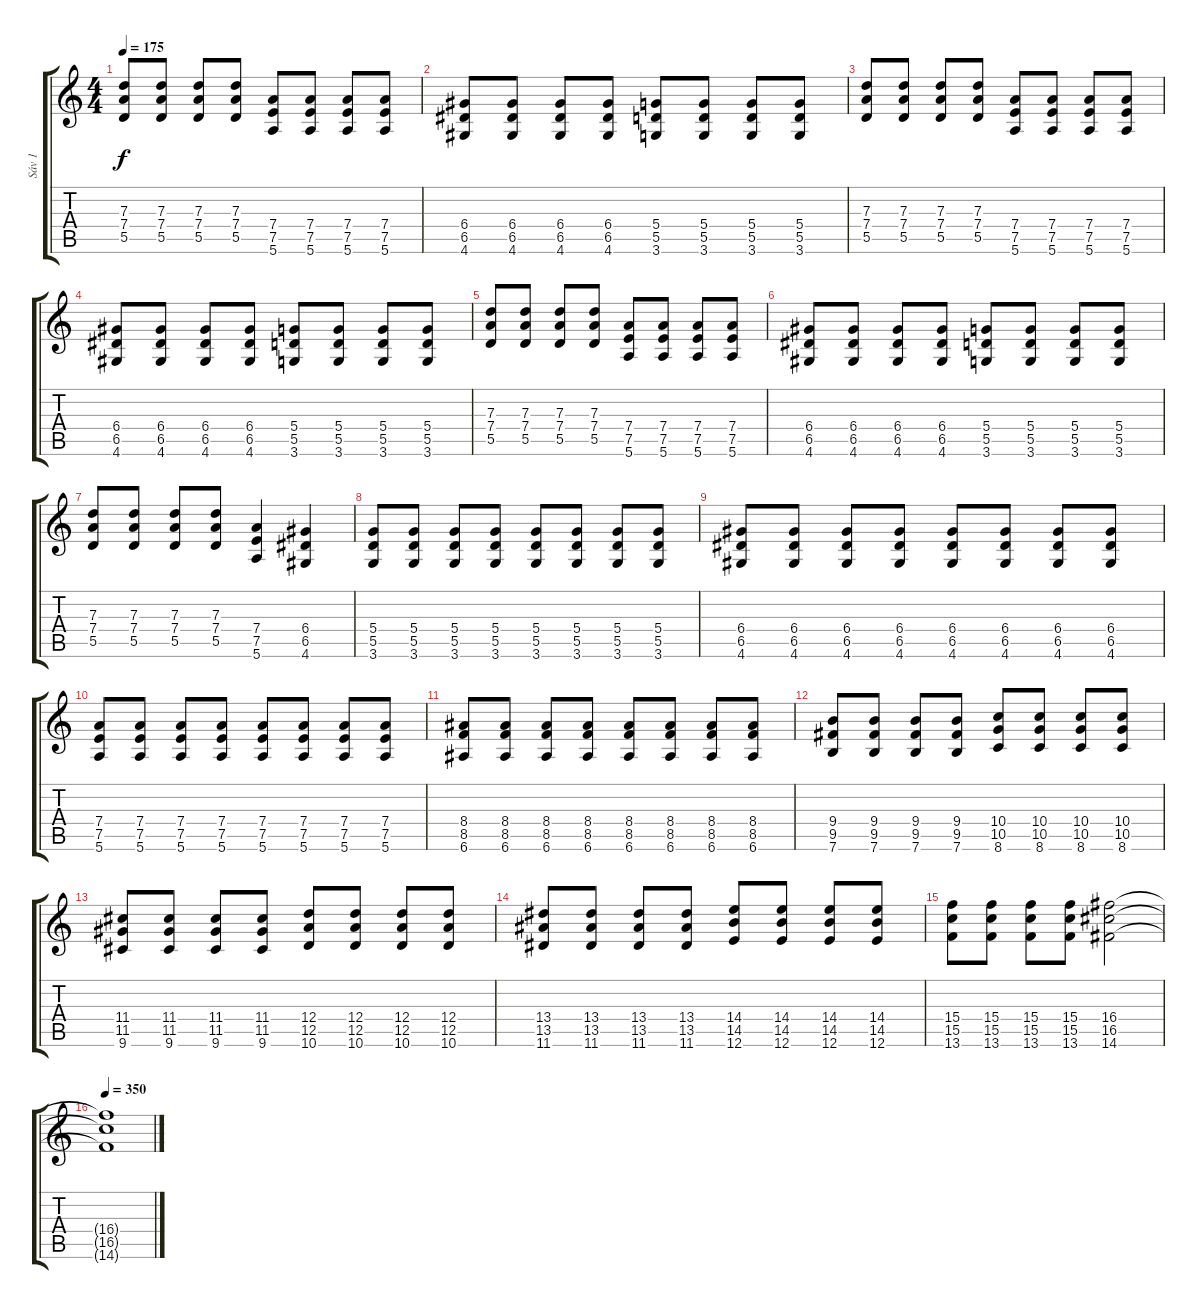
\track ("Sáv 1" "Sáv 1") {instrument distortionguitar}
\staff {score tabs}
\tuning (E4 B3 G3 D3 A2 E2) {hide}
\ts (4 4)
\tempo 175
\clef g2
\ks c
(7.3 7.4 5.5).8{dy f} (7.3 7.4 5.5).8 (7.3 7.4 5.5).8 (7.3 7.4 5.5).8 (7.4 7.5 5.6).8 (7.4 7.5 5.6).8 (7.4 7.5 5.6).8 (7.4 7.5 5.6).8 |
(6.4 6.5 4.6).8 (6.4 6.5 4.6).8 (6.4 6.5 4.6).8 (6.4 6.5 4.6).8 (5.4 5.5 3.6).8 (5.4 5.5 3.6).8 (5.4 5.5 3.6).8 (5.4 5.5 3.6).8 |
(7.3 7.4 5.5).8 (7.3 7.4 5.5).8 (7.3 7.4 5.5).8 (7.3 7.4 5.5).8 (7.4 7.5 5.6).8 (7.4 7.5 5.6).8 (7.4 7.5 5.6).8 (7.4 7.5 5.6).8 |
(6.4 6.5 4.6).8 (6.4 6.5 4.6).8 (6.4 6.5 4.6).8 (6.4 6.5 4.6).8 (5.4 5.5 3.6).8 (5.4 5.5 3.6).8 (5.4 5.5 3.6).8 (5.4 5.5 3.6).8 |
(7.3 7.4 5.5).8 (7.3 7.4 5.5).8 (7.3 7.4 5.5).8 (7.3 7.4 5.5).8 (7.4 7.5 5.6).8 (7.4 7.5 5.6).8 (7.4 7.5 5.6).8 (7.4 7.5 5.6).8 |
(6.4 6.5 4.6).8 (6.4 6.5 4.6).8 (6.4 6.5 4.6).8 (6.4 6.5 4.6).8 (5.4 5.5 3.6).8 (5.4 5.5 3.6).8 (5.4 5.5 3.6).8 (5.4 5.5 3.6).8 |
(7.3 7.4 5.5).8 (7.3 7.4 5.5).8 (7.3 7.4 5.5).8 (7.3 7.4 5.5).8 (7.4 7.5 5.6).4 (6.4 6.5 4.6).4 |
(5.4 5.5 3.6).8 (5.4 5.5 3.6).8 (5.4 5.5 3.6).8 (5.4 5.5 3.6).8 (5.4 5.5 3.6).8 (5.4 5.5 3.6).8 (5.4 5.5 3.6).8 (5.4 5.5 3.6).8 |
(6.4 6.5 4.6).8 (6.4 6.5 4.6).8 (6.4 6.5 4.6).8 (6.4 6.5 4.6).8 (6.4 6.5 4.6).8 (6.4 6.5 4.6).8 (6.4 6.5 4.6).8 (6.4 6.5 4.6).8 |
(7.4 7.5 5.6).8 (7.4 7.5 5.6).8 (7.4 7.5 5.6).8 (7.4 7.5 5.6).8 (7.4 7.5 5.6).8 (7.4 7.5 5.6).8 (7.4 7.5 5.6).8 (7.4 7.5 5.6).8 |
(8.4 8.5 6.6).8 (8.4 8.5 6.6).8 (8.4 8.5 6.6).8 (8.4 8.5 6.6).8 (8.4 8.5 6.6).8 (8.4 8.5 6.6).8 (8.4 8.5 6.6).8 (8.4 8.5 6.6).8 |
(9.4 9.5 7.6).8 (9.4 9.5 7.6).8 (9.4 9.5 7.6).8 (9.4 9.5 7.6).8 (10.4 10.5 8.6).8 (10.4 10.5 8.6).8 (10.4 10.5 8.6).8 (10.4 10.5 8.6).8 |
(11.4 11.5 9.6).8 (11.4 11.5 9.6).8 (11.4 11.5 9.6).8 (11.4 11.5 9.6).8 (12.4 12.5 10.6).8 (12.4 12.5 10.6).8 (12.4 12.5 10.6).8 (12.4 12.5 10.6).8 |
(13.4 13.5 11.6).8 (13.4 13.5 11.6).8 (13.4 13.5 11.6).8 (13.4 13.5 11.6).8 (14.4 14.5 12.6).8 (14.4 14.5 12.6).8 (14.4 14.5 12.6).8 (14.4 14.5 12.6).8 |
(15.4 15.5 13.6).8 (15.4 15.5 13.6).8 (15.4 15.5 13.6).8 (15.4 15.5 13.6).8 (16.4 16.5 14.6).2 |
\tempo 350
(16.4{t} 16.5{t} 14.6{t}).1
